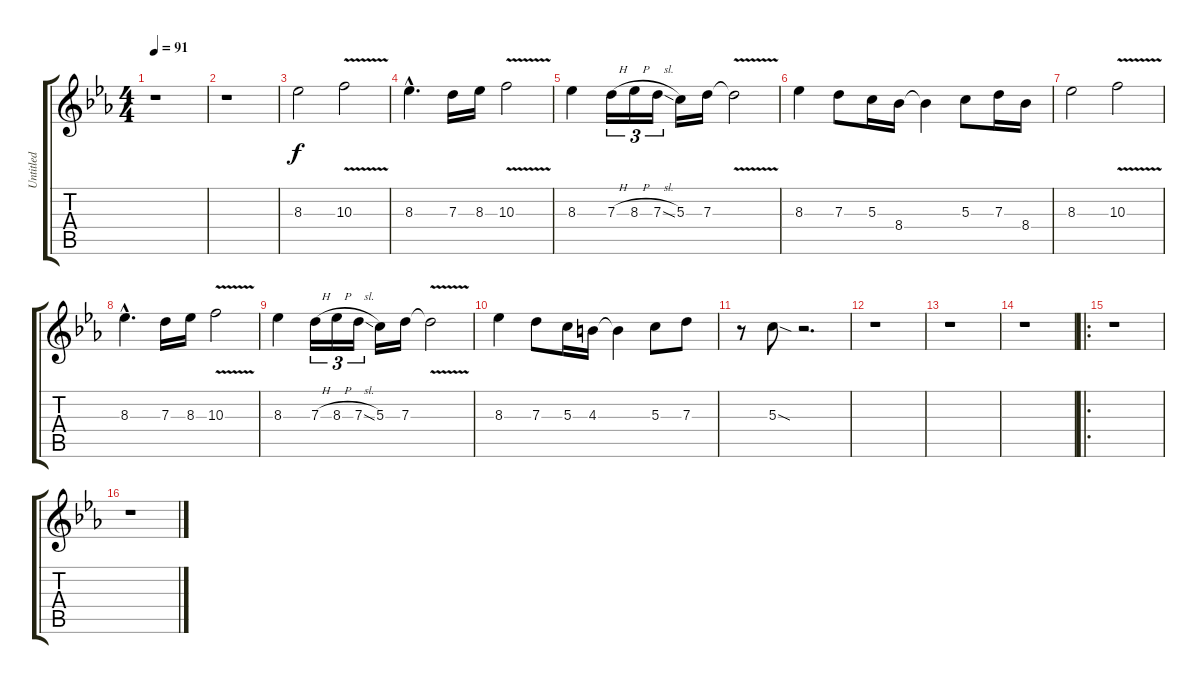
\track ("Untitled" "Untitled") {instrument distortionguitar}
\staff {score tabs}
\tuning (E4 B3 G3 D3 A2 E2) {hide}
\ts (4 4)
\tempo 91
\clef g2
\ks eb
r.1{dy f instrument distortionguitar} |
r.1 |
8.3.2 10.3{v}.2 |
8.3{hac}.4{d} 7.3.16 8.3.16 10.3{v}.2 |
8.3.4 7.3{h}.16{tu (3 2)} 8.3{h}.16{tu (3 2)} 7.3{sl}.16{tu (3 2)} 5.3.16 7.3.16 7.3{v t}.2 |
8.3.4 7.3.8 5.3.16 8.4.16 8.4{t}.4 5.3.8 7.3.16 8.4.16 |
8.3.2 10.3{v}.2 |
8.3{hac}.4{d} 7.3.16 8.3.16 10.3{v}.2 |
8.3.4 7.3{h}.16{tu (3 2)} 8.3{h}.16{tu (3 2)} 7.3{sl}.16{tu (3 2)} 5.3.16 7.3.16 7.3{v t}.2 |
8.3.4 7.3.8 5.3.16 4.3.16 4.3{t}.4 5.3.8 7.3.8 |
r.8 5.3{sod}.8 r.2{d} |
r.1 |
r.1 |
r.1 |
\ro
r.1 |
r.1
